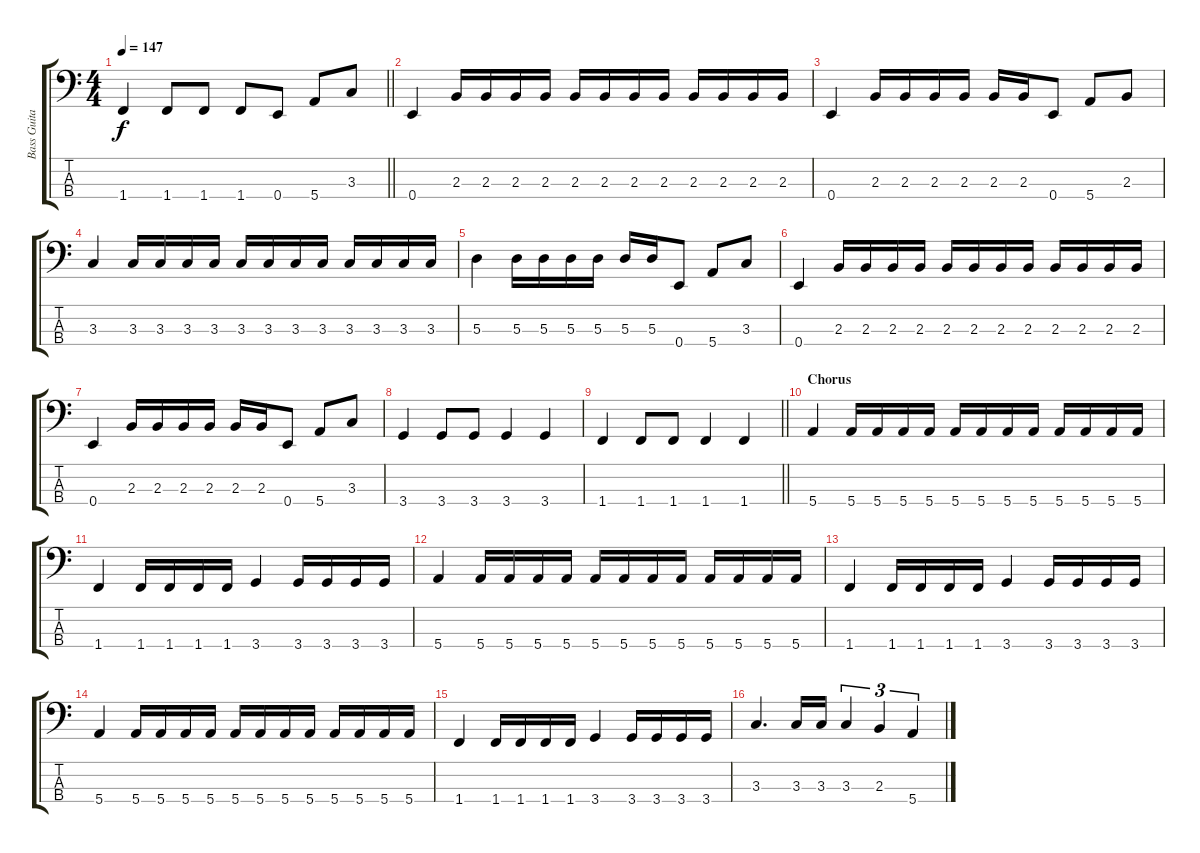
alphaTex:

\track ("Bass Guitar" "Bass Guita") {instrument electricbasspick}
\staff {score tabs}
\tuning (G2 D2 A1 E1) {hide}
\ts (4 4)
\tempo 147
\clef f4
\barLineRight lightlight
\ks c
1.4.4{dy f} 1.4.8 1.4.8 1.4.8 0.4.8 5.4.8 3.3.8 |
0.4.4 2.3.16 2.3.16 2.3.16 2.3.16 2.3.16 2.3.16 2.3.16 2.3.16 2.3.16 2.3.16 2.3.16 2.3.16 |
0.4.4 2.3.16 2.3.16 2.3.16 2.3.16 2.3.16 2.3.16 0.4.8 5.4.8 2.3.8 |
3.3.4 3.3.16 3.3.16 3.3.16 3.3.16 3.3.16 3.3.16 3.3.16 3.3.16 3.3.16 3.3.16 3.3.16 3.3.16 |
5.3.4 5.3.16 5.3.16 5.3.16 5.3.16 5.3.16 5.3.16 0.4.8 5.4.8 3.3.8 |
0.4.4 2.3.16 2.3.16 2.3.16 2.3.16 2.3.16 2.3.16 2.3.16 2.3.16 2.3.16 2.3.16 2.3.16 2.3.16 |
0.4.4 2.3.16 2.3.16 2.3.16 2.3.16 2.3.16 2.3.16 0.4.8 5.4.8 3.3.8 |
3.4.4 3.4.8 3.4.8 3.4.4 3.4.4 |
\barLineRight lightlight
1.4.4 1.4.8 1.4.8 1.4.4 1.4.4 |
\section ("" "Chorus")
5.4.4 5.4.16 5.4.16 5.4.16 5.4.16 5.4.16 5.4.16 5.4.16 5.4.16 5.4.16 5.4.16 5.4.16 5.4.16 |
1.4.4 1.4.16 1.4.16 1.4.16 1.4.16 3.4.4 3.4.16 3.4.16 3.4.16 3.4.16 |
5.4.4 5.4.16 5.4.16 5.4.16 5.4.16 5.4.16 5.4.16 5.4.16 5.4.16 5.4.16 5.4.16 5.4.16 5.4.16 |
1.4.4 1.4.16 1.4.16 1.4.16 1.4.16 3.4.4 3.4.16 3.4.16 3.4.16 3.4.16 |
5.4.4 5.4.16 5.4.16 5.4.16 5.4.16 5.4.16 5.4.16 5.4.16 5.4.16 5.4.16 5.4.16 5.4.16 5.4.16 |
1.4.4 1.4.16 1.4.16 1.4.16 1.4.16 3.4.4 3.4.16 3.4.16 3.4.16 3.4.16 |
3.3.4{d} 3.3.16 3.3.16 3.3.4{tu (3 2)} 2.3.4{tu (3 2)} 5.4.4{tu (3 2)}
